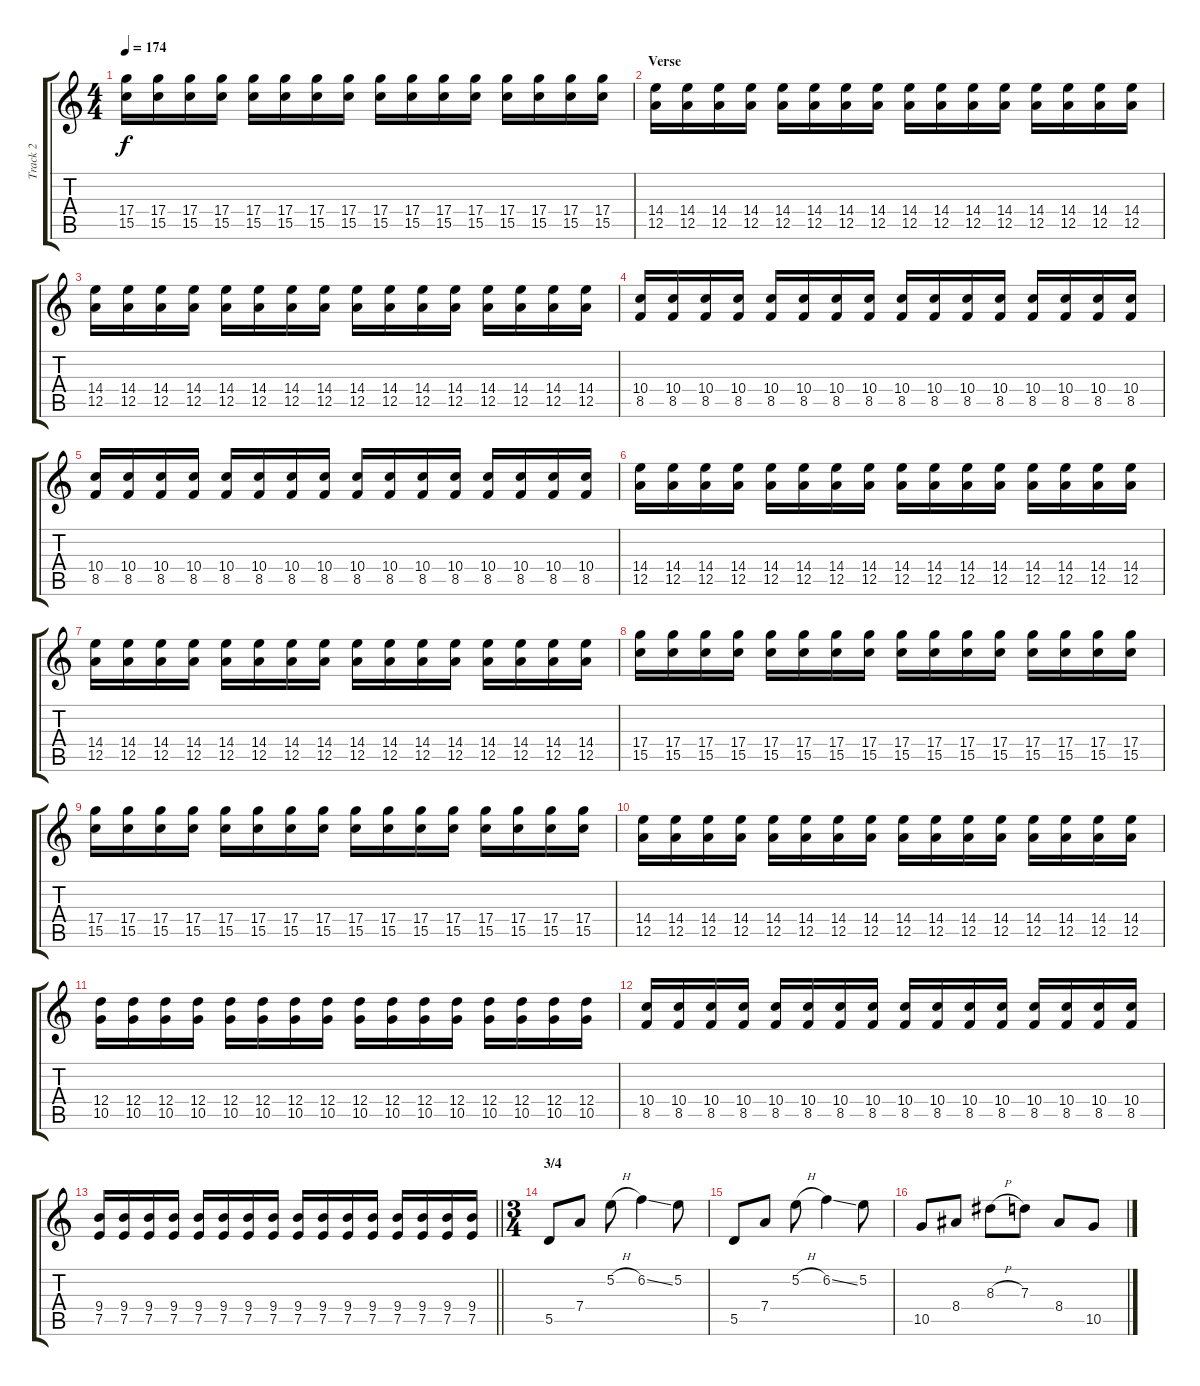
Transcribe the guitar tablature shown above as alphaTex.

\track ("Track 2" "Track 2") {instrument overdrivenguitar}
\staff {score tabs}
\tuning (E4 B3 G3 D3 A2 E2) {hide}
\ts (4 4)
\tempo 174
\clef g2
\ks c
(17.4 15.5).16{dy f} (17.4 15.5).16 (17.4 15.5).16 (17.4 15.5).16 (17.4 15.5).16 (17.4 15.5).16 (17.4 15.5).16 (17.4 15.5).16 (17.4 15.5).16 (17.4 15.5).16 (17.4 15.5).16 (17.4 15.5).16 (17.4 15.5).16 (17.4 15.5).16 (17.4 15.5).16 (17.4 15.5).16 |
\section ("" "Verse")
(14.4 12.5).16 (14.4 12.5).16 (14.4 12.5).16 (14.4 12.5).16 (14.4 12.5).16 (14.4 12.5).16 (14.4 12.5).16 (14.4 12.5).16 (14.4 12.5).16 (14.4 12.5).16 (14.4 12.5).16 (14.4 12.5).16 (14.4 12.5).16 (14.4 12.5).16 (14.4 12.5).16 (14.4 12.5).16 |
(14.4 12.5).16 (14.4 12.5).16 (14.4 12.5).16 (14.4 12.5).16 (14.4 12.5).16 (14.4 12.5).16 (14.4 12.5).16 (14.4 12.5).16 (14.4 12.5).16 (14.4 12.5).16 (14.4 12.5).16 (14.4 12.5).16 (14.4 12.5).16 (14.4 12.5).16 (14.4 12.5).16 (14.4 12.5).16 |
(10.4 8.5).16 (10.4 8.5).16 (10.4 8.5).16 (10.4 8.5).16 (10.4 8.5).16 (10.4 8.5).16 (10.4 8.5).16 (10.4 8.5).16 (10.4 8.5).16 (10.4 8.5).16 (10.4 8.5).16 (10.4 8.5).16 (10.4 8.5).16 (10.4 8.5).16 (10.4 8.5).16 (10.4 8.5).16 |
(10.4 8.5).16 (10.4 8.5).16 (10.4 8.5).16 (10.4 8.5).16 (10.4 8.5).16 (10.4 8.5).16 (10.4 8.5).16 (10.4 8.5).16 (10.4 8.5).16 (10.4 8.5).16 (10.4 8.5).16 (10.4 8.5).16 (10.4 8.5).16 (10.4 8.5).16 (10.4 8.5).16 (10.4 8.5).16 |
(14.4 12.5).16 (14.4 12.5).16 (14.4 12.5).16 (14.4 12.5).16 (14.4 12.5).16 (14.4 12.5).16 (14.4 12.5).16 (14.4 12.5).16 (14.4 12.5).16 (14.4 12.5).16 (14.4 12.5).16 (14.4 12.5).16 (14.4 12.5).16 (14.4 12.5).16 (14.4 12.5).16 (14.4 12.5).16 |
(14.4 12.5).16 (14.4 12.5).16 (14.4 12.5).16 (14.4 12.5).16 (14.4 12.5).16 (14.4 12.5).16 (14.4 12.5).16 (14.4 12.5).16 (14.4 12.5).16 (14.4 12.5).16 (14.4 12.5).16 (14.4 12.5).16 (14.4 12.5).16 (14.4 12.5).16 (14.4 12.5).16 (14.4 12.5).16 |
(17.4 15.5).16 (17.4 15.5).16 (17.4 15.5).16 (17.4 15.5).16 (17.4 15.5).16 (17.4 15.5).16 (17.4 15.5).16 (17.4 15.5).16 (17.4 15.5).16 (17.4 15.5).16 (17.4 15.5).16 (17.4 15.5).16 (17.4 15.5).16 (17.4 15.5).16 (17.4 15.5).16 (17.4 15.5).16 |
(17.4 15.5).16 (17.4 15.5).16 (17.4 15.5).16 (17.4 15.5).16 (17.4 15.5).16 (17.4 15.5).16 (17.4 15.5).16 (17.4 15.5).16 (17.4 15.5).16 (17.4 15.5).16 (17.4 15.5).16 (17.4 15.5).16 (17.4 15.5).16 (17.4 15.5).16 (17.4 15.5).16 (17.4 15.5).16 |
(14.4 12.5).16 (14.4 12.5).16 (14.4 12.5).16 (14.4 12.5).16 (14.4 12.5).16 (14.4 12.5).16 (14.4 12.5).16 (14.4 12.5).16 (14.4 12.5).16 (14.4 12.5).16 (14.4 12.5).16 (14.4 12.5).16 (14.4 12.5).16 (14.4 12.5).16 (14.4 12.5).16 (14.4 12.5).16 |
(12.4 10.5).16 (12.4 10.5).16 (12.4 10.5).16 (12.4 10.5).16 (12.4 10.5).16 (12.4 10.5).16 (12.4 10.5).16 (12.4 10.5).16 (12.4 10.5).16 (12.4 10.5).16 (12.4 10.5).16 (12.4 10.5).16 (12.4 10.5).16 (12.4 10.5).16 (12.4 10.5).16 (12.4 10.5).16 |
(10.4 8.5).16 (10.4 8.5).16 (10.4 8.5).16 (10.4 8.5).16 (10.4 8.5).16 (10.4 8.5).16 (10.4 8.5).16 (10.4 8.5).16 (10.4 8.5).16 (10.4 8.5).16 (10.4 8.5).16 (10.4 8.5).16 (10.4 8.5).16 (10.4 8.5).16 (10.4 8.5).16 (10.4 8.5).16 |
\barLineRight lightlight
(9.4 7.5).16 (9.4 7.5).16 (9.4 7.5).16 (9.4 7.5).16 (9.4 7.5).16 (9.4 7.5).16 (9.4 7.5).16 (9.4 7.5).16 (9.4 7.5).16 (9.4 7.5).16 (9.4 7.5).16 (9.4 7.5).16 (9.4 7.5).16 (9.4 7.5).16 (9.4 7.5).16 (9.4 7.5).16 |
\ts (3 4)
\section ("" "3/4")
5.5.8 7.4.8 5.2{h}.8 6.2{ss}.4 5.2.8 |
5.5.8 7.4.8 5.2{h}.8 6.2{ss}.4 5.2.8 |
10.5.8 8.4.8 8.3{h}.8 7.3.8 8.4.8 10.5.8
